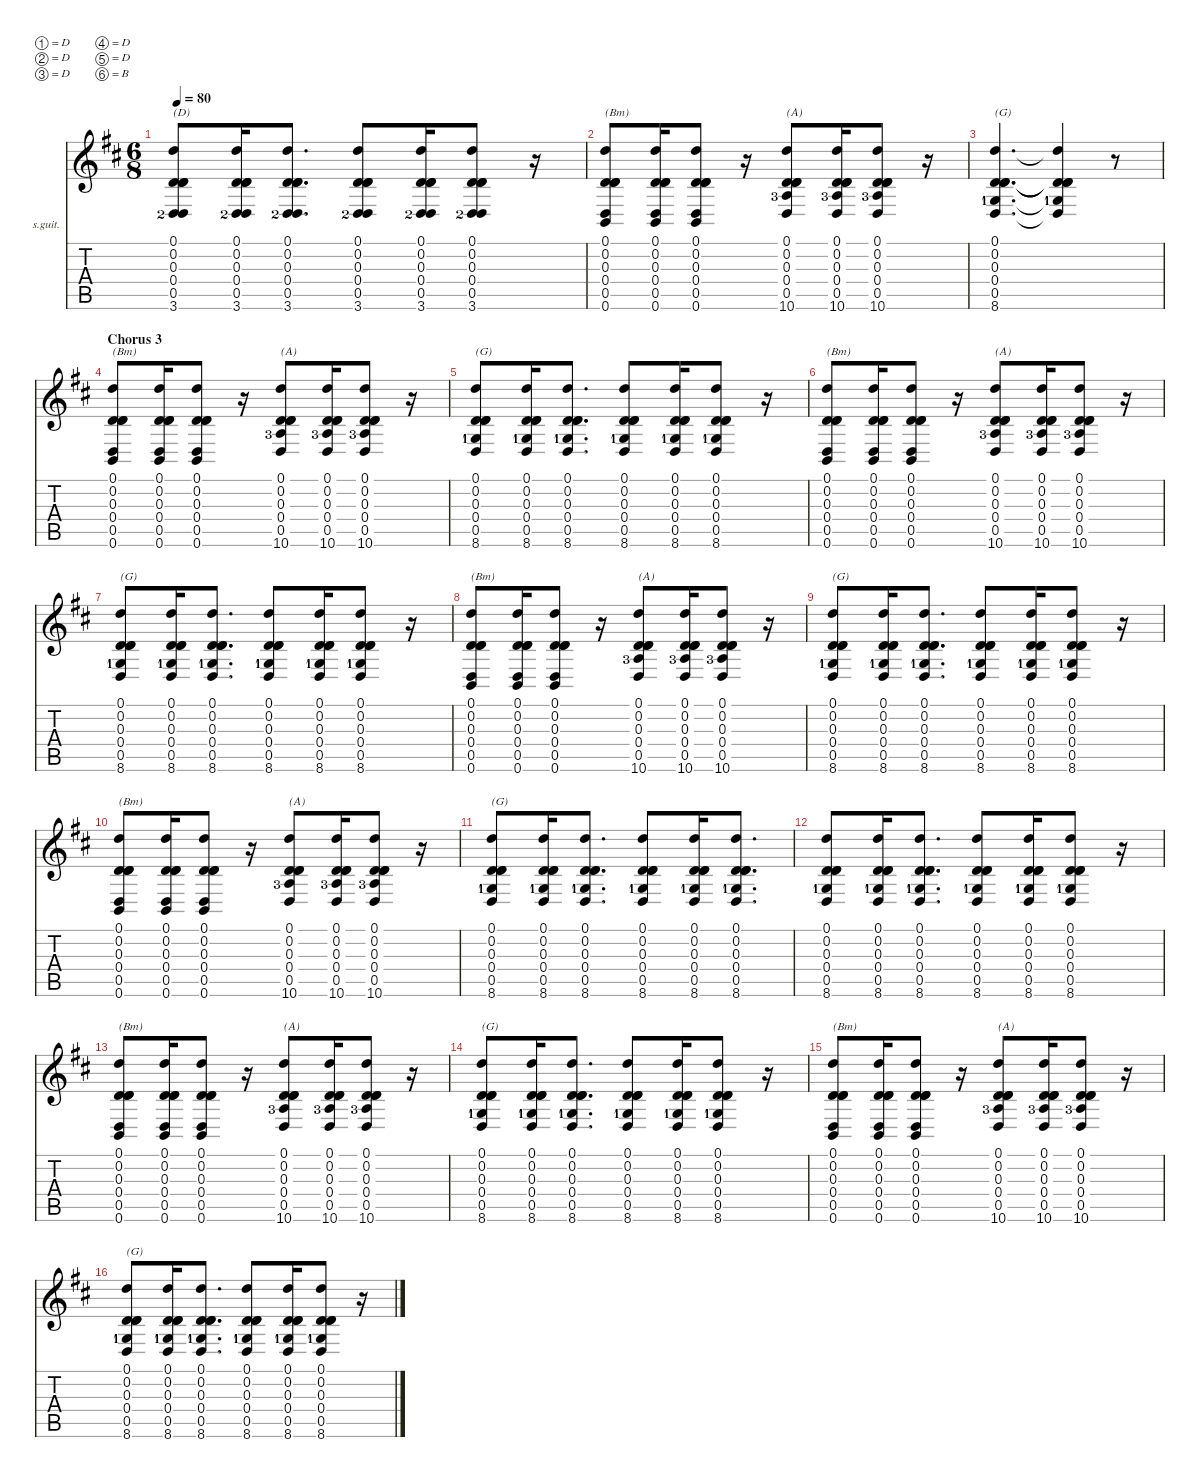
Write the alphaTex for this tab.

\defaultSystemsLayout 4
\hideDynamics
\bracketExtendMode nobrackets
\firstSystemTrackNameOrientation horizontal
\otherSystemsTrackNameOrientation horizontal
\track ("full rhythm (alt tuning) 07" "s.guit.") {instrument acousticguitarsteel}
\staff {score tabs}
\tuning (D4 D3 D3 D3 D2 B1)
\ts (6 8)
\tempo 80
\clef g2
\ks bminor
(3.6{lf 3 acc forcenatural} 0.5{acc forcenatural} 0.4{acc forcenatural} 0.3{acc forcenatural} 0.2{acc forcenatural} 0.1{acc forcenatural}).8{txt "(D)" dy mf beam Up} (3.6{lf 3 acc forcenatural} 0.5{acc forcenatural} 0.4{acc forcenatural} 0.3{acc forcenatural} 0.2{acc forcenatural} 0.1{acc forcenatural}).16{beam Up} (3.6{lf 3 acc forcenatural} 0.5{acc forcenatural} 0.4{acc forcenatural} 0.3{acc forcenatural} 0.2{acc forcenatural} 0.1{acc forcenatural}).8{d beam Up} (3.6{lf 3 acc forcenatural} 0.5{acc forcenatural} 0.4{acc forcenatural} 0.3{acc forcenatural} 0.2{acc forcenatural} 0.1{acc forcenatural}).8{beam Up} (3.6{lf 3 acc forcenatural} 0.5{acc forcenatural} 0.4{acc forcenatural} 0.3{acc forcenatural} 0.2{acc forcenatural} 0.1{acc forcenatural}).16{beam Up} (3.6{lf 3 acc forcenatural} 0.5{acc forcenatural} 0.4{acc forcenatural} 0.3{acc forcenatural} 0.2{acc forcenatural} 0.1{acc forcenatural}).8{beam Up} r.16{beam Up} |
(0.5{acc forcenatural} 0.4{acc forcenatural} 0.3{acc forcenatural} 0.2{acc forcenatural} 0.1{acc forcenatural} 0.6{acc forcenatural}).8{txt "(Bm)" beam Up} (0.5{acc forcenatural} 0.4{acc forcenatural} 0.3{acc forcenatural} 0.2{acc forcenatural} 0.1{acc forcenatural} 0.6{acc forcenatural}).16{beam Up} (0.5{acc forcenatural} 0.4{acc forcenatural} 0.3{acc forcenatural} 0.2{acc forcenatural} 0.1{acc forcenatural} 0.6{acc forcenatural}).8{beam Up} r.16{beam Up} (0.5{acc forcenatural} 0.4{acc forcenatural} 0.3{acc forcenatural} 0.2{acc forcenatural} 0.1{acc forcenatural} 10.6{lf 4 acc forcenatural}).8{txt "(A)" beam Up} (0.5{acc forcenatural} 0.4{acc forcenatural} 0.3{acc forcenatural} 0.2{acc forcenatural} 0.1{acc forcenatural} 10.6{lf 4 acc forcenatural}).16{beam Up} (0.5{acc forcenatural} 0.4{acc forcenatural} 0.3{acc forcenatural} 0.2{acc forcenatural} 0.1{acc forcenatural} 10.6{lf 4 acc forcenatural}).8{beam Up} r.16{beam Up} |
(8.6{lf 2 acc forcenatural} 0.5{acc forcenatural} 0.4{acc forcenatural} 0.3{acc forcenatural} 0.2{acc forcenatural} 0.1{acc forcenatural}).4{d txt "(G)" beam Up} (8.6{t lf 2 acc forcenatural} 0.5{t acc forcenatural} 0.4{t acc forcenatural} 0.3{t acc forcenatural} 0.2{t acc forcenatural} 0.1{t acc forcenatural}).4{beam Up} r.8{beam Up} |
\section ("" "Chorus 3")
(0.5{acc forcenatural} 0.4{acc forcenatural} 0.3{acc forcenatural} 0.2{acc forcenatural} 0.1{acc forcenatural} 0.6{acc forcenatural}).8{txt "(Bm)" beam Up} (0.5{acc forcenatural} 0.4{acc forcenatural} 0.3{acc forcenatural} 0.2{acc forcenatural} 0.1{acc forcenatural} 0.6{acc forcenatural}).16{beam Up} (0.5{acc forcenatural} 0.4{acc forcenatural} 0.3{acc forcenatural} 0.2{acc forcenatural} 0.1{acc forcenatural} 0.6{acc forcenatural}).8{beam Up} r.16{beam Up} (0.5{acc forcenatural} 0.4{acc forcenatural} 0.3{acc forcenatural} 0.2{acc forcenatural} 0.1{acc forcenatural} 10.6{lf 4 acc forcenatural}).8{txt "(A)" beam Up} (0.5{acc forcenatural} 0.4{acc forcenatural} 0.3{acc forcenatural} 0.2{acc forcenatural} 0.1{acc forcenatural} 10.6{lf 4 acc forcenatural}).16{beam Up} (0.5{acc forcenatural} 0.4{acc forcenatural} 0.3{acc forcenatural} 0.2{acc forcenatural} 0.1{acc forcenatural} 10.6{lf 4 acc forcenatural}).8{beam Up} r.16{beam Up} |
(8.6{lf 2 acc forcenatural} 0.5{acc forcenatural} 0.4{acc forcenatural} 0.3{acc forcenatural} 0.2{acc forcenatural} 0.1{acc forcenatural}).8{txt "(G)" beam Up} (8.6{lf 2 acc forcenatural} 0.5{acc forcenatural} 0.4{acc forcenatural} 0.3{acc forcenatural} 0.2{acc forcenatural} 0.1{acc forcenatural}).16{beam Up} (8.6{lf 2 acc forcenatural} 0.5{acc forcenatural} 0.4{acc forcenatural} 0.3{acc forcenatural} 0.2{acc forcenatural} 0.1{acc forcenatural}).8{d beam Up} (8.6{lf 2 acc forcenatural} 0.5{acc forcenatural} 0.4{acc forcenatural} 0.3{acc forcenatural} 0.2{acc forcenatural} 0.1{acc forcenatural}).8{beam Up} (8.6{lf 2 acc forcenatural} 0.5{acc forcenatural} 0.4{acc forcenatural} 0.3{acc forcenatural} 0.2{acc forcenatural} 0.1{acc forcenatural}).16{beam Up} (8.6{lf 2 acc forcenatural} 0.5{acc forcenatural} 0.4{acc forcenatural} 0.3{acc forcenatural} 0.2{acc forcenatural} 0.1{acc forcenatural}).8{beam Up} r.16{beam Up} |
(0.5{acc forcenatural} 0.4{acc forcenatural} 0.3{acc forcenatural} 0.2{acc forcenatural} 0.1{acc forcenatural} 0.6{acc forcenatural}).8{txt "(Bm)" beam Up} (0.5{acc forcenatural} 0.4{acc forcenatural} 0.3{acc forcenatural} 0.2{acc forcenatural} 0.1{acc forcenatural} 0.6{acc forcenatural}).16{beam Up} (0.5{acc forcenatural} 0.4{acc forcenatural} 0.3{acc forcenatural} 0.2{acc forcenatural} 0.1{acc forcenatural} 0.6{acc forcenatural}).8{beam Up} r.16{beam Up} (0.5{acc forcenatural} 0.4{acc forcenatural} 0.3{acc forcenatural} 0.2{acc forcenatural} 0.1{acc forcenatural} 10.6{lf 4 acc forcenatural}).8{txt "(A)" beam Up} (0.5{acc forcenatural} 0.4{acc forcenatural} 0.3{acc forcenatural} 0.2{acc forcenatural} 0.1{acc forcenatural} 10.6{lf 4 acc forcenatural}).16{beam Up} (0.5{acc forcenatural} 0.4{acc forcenatural} 0.3{acc forcenatural} 0.2{acc forcenatural} 0.1{acc forcenatural} 10.6{lf 4 acc forcenatural}).8{beam Up} r.16{beam Up} |
(8.6{lf 2 acc forcenatural} 0.5{acc forcenatural} 0.4{acc forcenatural} 0.3{acc forcenatural} 0.2{acc forcenatural} 0.1{acc forcenatural}).8{txt "(G)" beam Up} (8.6{lf 2 acc forcenatural} 0.5{acc forcenatural} 0.4{acc forcenatural} 0.3{acc forcenatural} 0.2{acc forcenatural} 0.1{acc forcenatural}).16{beam Up} (8.6{lf 2 acc forcenatural} 0.5{acc forcenatural} 0.4{acc forcenatural} 0.3{acc forcenatural} 0.2{acc forcenatural} 0.1{acc forcenatural}).8{d beam Up} (8.6{lf 2 acc forcenatural} 0.5{acc forcenatural} 0.4{acc forcenatural} 0.3{acc forcenatural} 0.2{acc forcenatural} 0.1{acc forcenatural}).8{beam Up} (8.6{lf 2 acc forcenatural} 0.5{acc forcenatural} 0.4{acc forcenatural} 0.3{acc forcenatural} 0.2{acc forcenatural} 0.1{acc forcenatural}).16{beam Up} (8.6{lf 2 acc forcenatural} 0.5{acc forcenatural} 0.4{acc forcenatural} 0.3{acc forcenatural} 0.2{acc forcenatural} 0.1{acc forcenatural}).8{beam Up} r.16{beam Up} |
(0.5{acc forcenatural} 0.4{acc forcenatural} 0.3{acc forcenatural} 0.2{acc forcenatural} 0.1{acc forcenatural} 0.6{acc forcenatural}).8{txt "(Bm)" beam Up} (0.5{acc forcenatural} 0.4{acc forcenatural} 0.3{acc forcenatural} 0.2{acc forcenatural} 0.1{acc forcenatural} 0.6{acc forcenatural}).16{beam Up} (0.5{acc forcenatural} 0.4{acc forcenatural} 0.3{acc forcenatural} 0.2{acc forcenatural} 0.1{acc forcenatural} 0.6{acc forcenatural}).8{beam Up} r.16{beam Up} (0.5{acc forcenatural} 0.4{acc forcenatural} 0.3{acc forcenatural} 0.2{acc forcenatural} 0.1{acc forcenatural} 10.6{lf 4 acc forcenatural}).8{txt "(A)" beam Up} (0.5{acc forcenatural} 0.4{acc forcenatural} 0.3{acc forcenatural} 0.2{acc forcenatural} 0.1{acc forcenatural} 10.6{lf 4 acc forcenatural}).16{beam Up} (0.5{acc forcenatural} 0.4{acc forcenatural} 0.3{acc forcenatural} 0.2{acc forcenatural} 0.1{acc forcenatural} 10.6{lf 4 acc forcenatural}).8{beam Up} r.16{beam Up} |
(8.6{lf 2 acc forcenatural} 0.5{acc forcenatural} 0.4{acc forcenatural} 0.3{acc forcenatural} 0.2{acc forcenatural} 0.1{acc forcenatural}).8{txt "(G)" beam Up} (8.6{lf 2 acc forcenatural} 0.5{acc forcenatural} 0.4{acc forcenatural} 0.3{acc forcenatural} 0.2{acc forcenatural} 0.1{acc forcenatural}).16{beam Up} (8.6{lf 2 acc forcenatural} 0.5{acc forcenatural} 0.4{acc forcenatural} 0.3{acc forcenatural} 0.2{acc forcenatural} 0.1{acc forcenatural}).8{d beam Up} (8.6{lf 2 acc forcenatural} 0.5{acc forcenatural} 0.4{acc forcenatural} 0.3{acc forcenatural} 0.2{acc forcenatural} 0.1{acc forcenatural}).8{beam Up} (8.6{lf 2 acc forcenatural} 0.5{acc forcenatural} 0.4{acc forcenatural} 0.3{acc forcenatural} 0.2{acc forcenatural} 0.1{acc forcenatural}).16{beam Up} (8.6{lf 2 acc forcenatural} 0.5{acc forcenatural} 0.4{acc forcenatural} 0.3{acc forcenatural} 0.2{acc forcenatural} 0.1{acc forcenatural}).8{beam Up} r.16{beam Up} |
(0.5{acc forcenatural} 0.4{acc forcenatural} 0.3{acc forcenatural} 0.2{acc forcenatural} 0.1{acc forcenatural} 0.6{acc forcenatural}).8{txt "(Bm)" beam Up} (0.5{acc forcenatural} 0.4{acc forcenatural} 0.3{acc forcenatural} 0.2{acc forcenatural} 0.1{acc forcenatural} 0.6{acc forcenatural}).16{beam Up} (0.5{acc forcenatural} 0.4{acc forcenatural} 0.3{acc forcenatural} 0.2{acc forcenatural} 0.1{acc forcenatural} 0.6{acc forcenatural}).8{beam Up} r.16{beam Up} (0.5{acc forcenatural} 0.4{acc forcenatural} 0.3{acc forcenatural} 0.2{acc forcenatural} 0.1{acc forcenatural} 10.6{lf 4 acc forcenatural}).8{txt "(A)" beam Up} (0.5{acc forcenatural} 0.4{acc forcenatural} 0.3{acc forcenatural} 0.2{acc forcenatural} 0.1{acc forcenatural} 10.6{lf 4 acc forcenatural}).16{beam Up} (0.5{acc forcenatural} 0.4{acc forcenatural} 0.3{acc forcenatural} 0.2{acc forcenatural} 0.1{acc forcenatural} 10.6{lf 4 acc forcenatural}).8{beam Up} r.16{beam Up} |
(8.6{lf 2 acc forcenatural} 0.5{acc forcenatural} 0.4{acc forcenatural} 0.3{acc forcenatural} 0.2{acc forcenatural} 0.1{acc forcenatural}).8{txt "(G)" beam Up} (8.6{lf 2 acc forcenatural} 0.5{acc forcenatural} 0.4{acc forcenatural} 0.3{acc forcenatural} 0.2{acc forcenatural} 0.1{acc forcenatural}).16{beam Up} (8.6{lf 2 acc forcenatural} 0.5{acc forcenatural} 0.4{acc forcenatural} 0.3{acc forcenatural} 0.2{acc forcenatural} 0.1{acc forcenatural}).8{d beam Up} (8.6{lf 2 acc forcenatural} 0.5{acc forcenatural} 0.4{acc forcenatural} 0.3{acc forcenatural} 0.2{acc forcenatural} 0.1{acc forcenatural}).8{beam Up} (8.6{lf 2 acc forcenatural} 0.5{acc forcenatural} 0.4{acc forcenatural} 0.3{acc forcenatural} 0.2{acc forcenatural} 0.1{acc forcenatural}).16{beam Up} (8.6{lf 2 acc forcenatural} 0.5{acc forcenatural} 0.4{acc forcenatural} 0.3{acc forcenatural} 0.2{acc forcenatural} 0.1{acc forcenatural}).8{d beam Up} |
(8.6{lf 2 acc forcenatural} 0.5{acc forcenatural} 0.4{acc forcenatural} 0.3{acc forcenatural} 0.2{acc forcenatural} 0.1{acc forcenatural}).8{beam Up} (8.6{lf 2 acc forcenatural} 0.5{acc forcenatural} 0.4{acc forcenatural} 0.3{acc forcenatural} 0.2{acc forcenatural} 0.1{acc forcenatural}).16{beam Up} (8.6{lf 2 acc forcenatural} 0.5{acc forcenatural} 0.4{acc forcenatural} 0.3{acc forcenatural} 0.2{acc forcenatural} 0.1{acc forcenatural}).8{d beam Up} (8.6{lf 2 acc forcenatural} 0.5{acc forcenatural} 0.4{acc forcenatural} 0.3{acc forcenatural} 0.2{acc forcenatural} 0.1{acc forcenatural}).8{beam Up} (8.6{lf 2 acc forcenatural} 0.5{acc forcenatural} 0.4{acc forcenatural} 0.3{acc forcenatural} 0.2{acc forcenatural} 0.1{acc forcenatural}).16{beam Up} (8.6{lf 2 acc forcenatural} 0.5{acc forcenatural} 0.4{acc forcenatural} 0.3{acc forcenatural} 0.2{acc forcenatural} 0.1{acc forcenatural}).8{beam Up} r.16{beam Up} |
(0.5{acc forcenatural} 0.4{acc forcenatural} 0.3{acc forcenatural} 0.2{acc forcenatural} 0.1{acc forcenatural} 0.6{acc forcenatural}).8{txt "(Bm)" beam Up} (0.5{acc forcenatural} 0.4{acc forcenatural} 0.3{acc forcenatural} 0.2{acc forcenatural} 0.1{acc forcenatural} 0.6{acc forcenatural}).16{beam Up} (0.5{acc forcenatural} 0.4{acc forcenatural} 0.3{acc forcenatural} 0.2{acc forcenatural} 0.1{acc forcenatural} 0.6{acc forcenatural}).8{beam Up} r.16{beam Up} (0.5{acc forcenatural} 0.4{acc forcenatural} 0.3{acc forcenatural} 0.2{acc forcenatural} 0.1{acc forcenatural} 10.6{lf 4 acc forcenatural}).8{txt "(A)" beam Up} (0.5{acc forcenatural} 0.4{acc forcenatural} 0.3{acc forcenatural} 0.2{acc forcenatural} 0.1{acc forcenatural} 10.6{lf 4 acc forcenatural}).16{beam Up} (0.5{acc forcenatural} 0.4{acc forcenatural} 0.3{acc forcenatural} 0.2{acc forcenatural} 0.1{acc forcenatural} 10.6{lf 4 acc forcenatural}).8{beam Up} r.16{beam Up} |
(8.6{lf 2 acc forcenatural} 0.5{acc forcenatural} 0.4{acc forcenatural} 0.3{acc forcenatural} 0.2{acc forcenatural} 0.1{acc forcenatural}).8{txt "(G)" beam Up} (8.6{lf 2 acc forcenatural} 0.5{acc forcenatural} 0.4{acc forcenatural} 0.3{acc forcenatural} 0.2{acc forcenatural} 0.1{acc forcenatural}).16{beam Up} (8.6{lf 2 acc forcenatural} 0.5{acc forcenatural} 0.4{acc forcenatural} 0.3{acc forcenatural} 0.2{acc forcenatural} 0.1{acc forcenatural}).8{d beam Up} (8.6{lf 2 acc forcenatural} 0.5{acc forcenatural} 0.4{acc forcenatural} 0.3{acc forcenatural} 0.2{acc forcenatural} 0.1{acc forcenatural}).8{beam Up} (8.6{lf 2 acc forcenatural} 0.5{acc forcenatural} 0.4{acc forcenatural} 0.3{acc forcenatural} 0.2{acc forcenatural} 0.1{acc forcenatural}).16{beam Up} (8.6{lf 2 acc forcenatural} 0.5{acc forcenatural} 0.4{acc forcenatural} 0.3{acc forcenatural} 0.2{acc forcenatural} 0.1{acc forcenatural}).8{beam Up} r.16{beam Up} |
(0.5{acc forcenatural} 0.4{acc forcenatural} 0.3{acc forcenatural} 0.2{acc forcenatural} 0.1{acc forcenatural} 0.6{acc forcenatural}).8{txt "(Bm)" beam Up} (0.5{acc forcenatural} 0.4{acc forcenatural} 0.3{acc forcenatural} 0.2{acc forcenatural} 0.1{acc forcenatural} 0.6{acc forcenatural}).16{beam Up} (0.5{acc forcenatural} 0.4{acc forcenatural} 0.3{acc forcenatural} 0.2{acc forcenatural} 0.1{acc forcenatural} 0.6{acc forcenatural}).8{beam Up} r.16{beam Up} (0.5{acc forcenatural} 0.4{acc forcenatural} 0.3{acc forcenatural} 0.2{acc forcenatural} 0.1{acc forcenatural} 10.6{lf 4 acc forcenatural}).8{txt "(A)" beam Up} (0.5{acc forcenatural} 0.4{acc forcenatural} 0.3{acc forcenatural} 0.2{acc forcenatural} 0.1{acc forcenatural} 10.6{lf 4 acc forcenatural}).16{beam Up} (0.5{acc forcenatural} 0.4{acc forcenatural} 0.3{acc forcenatural} 0.2{acc forcenatural} 0.1{acc forcenatural} 10.6{lf 4 acc forcenatural}).8{beam Up} r.16{beam Up} |
(8.6{lf 2 acc forcenatural} 0.5{acc forcenatural} 0.4{acc forcenatural} 0.3{acc forcenatural} 0.2{acc forcenatural} 0.1{acc forcenatural}).8{txt "(G)" beam Up} (8.6{lf 2 acc forcenatural} 0.5{acc forcenatural} 0.4{acc forcenatural} 0.3{acc forcenatural} 0.2{acc forcenatural} 0.1{acc forcenatural}).16{beam Up} (8.6{lf 2 acc forcenatural} 0.5{acc forcenatural} 0.4{acc forcenatural} 0.3{acc forcenatural} 0.2{acc forcenatural} 0.1{acc forcenatural}).8{d beam Up} (8.6{lf 2 acc forcenatural} 0.5{acc forcenatural} 0.4{acc forcenatural} 0.3{acc forcenatural} 0.2{acc forcenatural} 0.1{acc forcenatural}).8{beam Up} (8.6{lf 2 acc forcenatural} 0.5{acc forcenatural} 0.4{acc forcenatural} 0.3{acc forcenatural} 0.2{acc forcenatural} 0.1{acc forcenatural}).16{beam Up} (8.6{lf 2 acc forcenatural} 0.5{acc forcenatural} 0.4{acc forcenatural} 0.3{acc forcenatural} 0.2{acc forcenatural} 0.1{acc forcenatural}).8{beam Up} r.16{beam Up}
